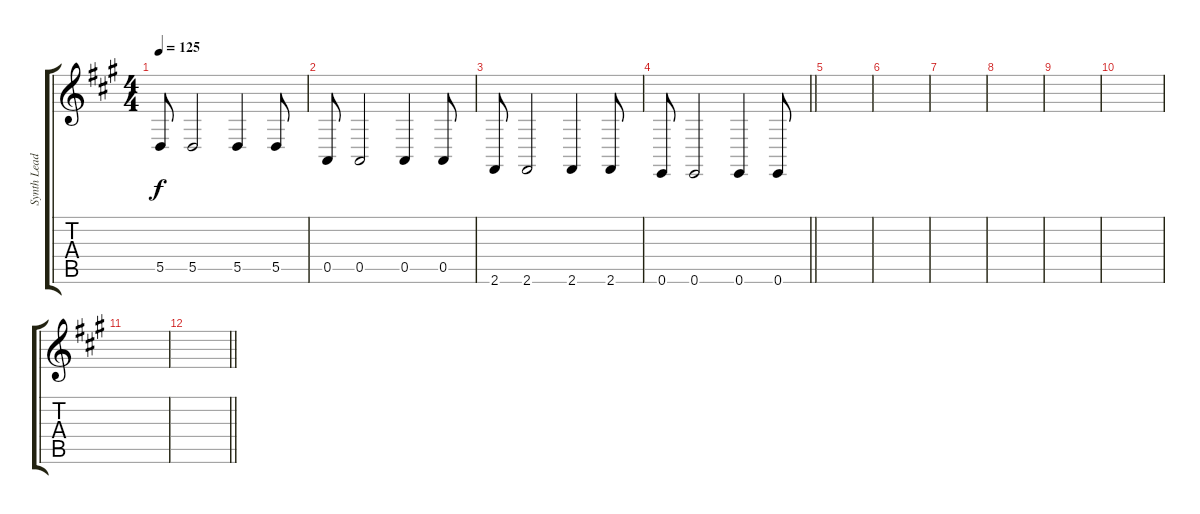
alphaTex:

\track ("Synth Lead" "Synth Lead") {instrument lead1square}
\staff {score tabs}
\tuning (E4 B3 G3 D3 A2 E2) {hide}
\ts (4 4)
\tempo 125
\clef g2
\ks a
5.5.8{dy f} 5.5.2 5.5.4 5.5.8 |
0.5.8 0.5.2 0.5.4 0.5.8 |
2.6.8 2.6.2 2.6.4 2.6.8 |
\barLineRight lightlight
0.6.8 0.6.2 0.6.4 0.6.8 |
|
|
|
|
|
|
|
\barLineRight lightlight
